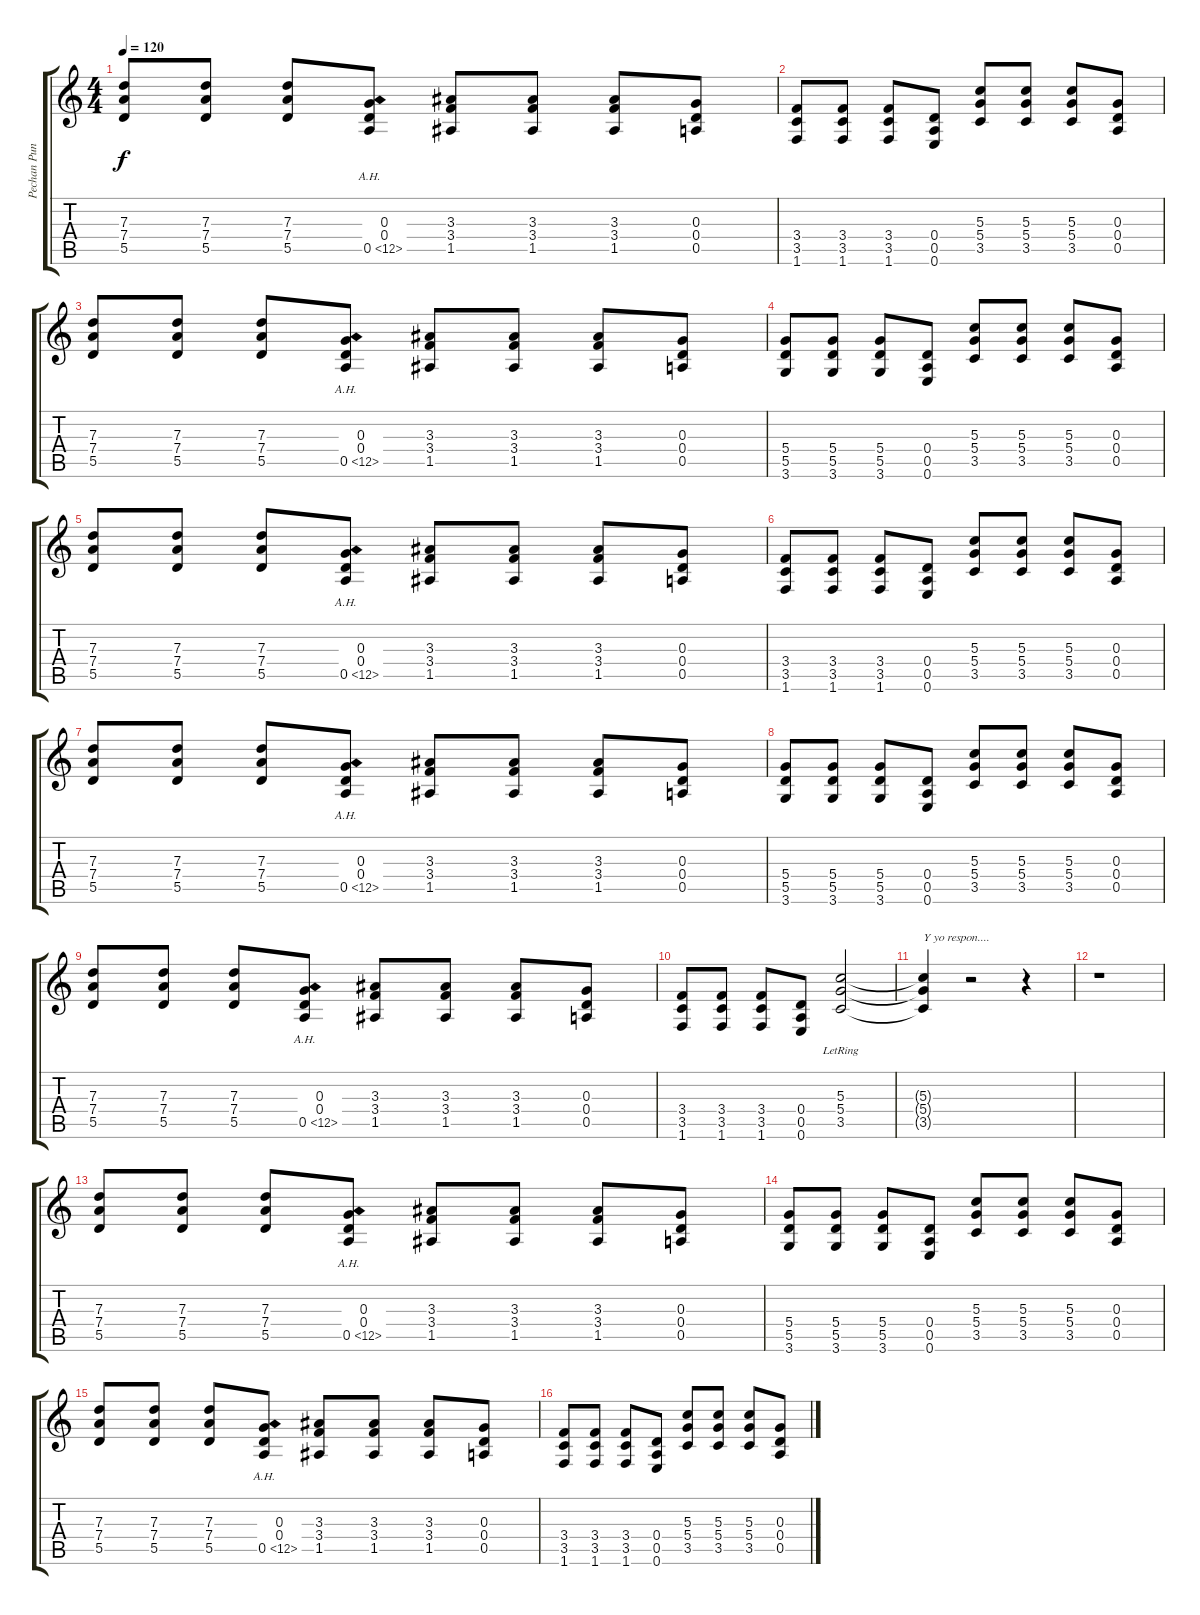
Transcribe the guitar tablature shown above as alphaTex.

\track ("Pechan Punk" "Pechan Pun") {instrument electricguitarjazz}
\staff {score tabs}
\tuning (E4 B3 G3 D3 A2 E2) {hide}
\ts (4 4)
\tempo 120
\clef g2
\ks c
(7.3 7.4 5.5).8{dy f} (7.3 7.4 5.5).8 (7.3 7.4 5.5).8 (0.3 0.4 0.5{ah 12}).8 (3.3 3.4 1.5).8 (3.3 3.4 1.5).8 (3.3 3.4 1.5).8 (0.3 0.4 0.5).8 |
(3.4 3.5 1.6).8 (3.4 3.5 1.6).8 (3.4 3.5 1.6).8 (0.4 0.5 0.6).8 (5.3 5.4 3.5).8 (5.3 5.4 3.5).8 (5.3 5.4 3.5).8 (0.3 0.4 0.5).8 |
(7.3 7.4 5.5).8 (7.3 7.4 5.5).8 (7.3 7.4 5.5).8 (0.3 0.4 0.5{ah 12}).8 (3.3 3.4 1.5).8 (3.3 3.4 1.5).8 (3.3 3.4 1.5).8 (0.3 0.4 0.5).8 |
(5.4 5.5 3.6).8 (5.4 5.5 3.6).8 (5.4 5.5 3.6).8 (0.4 0.5 0.6).8 (5.3 5.4 3.5).8 (5.3 5.4 3.5).8 (5.3 5.4 3.5).8 (0.3 0.4 0.5).8 |
(7.3 7.4 5.5).8 (7.3 7.4 5.5).8 (7.3 7.4 5.5).8 (0.3 0.4 0.5{ah 12}).8 (3.3 3.4 1.5).8 (3.3 3.4 1.5).8 (3.3 3.4 1.5).8 (0.3 0.4 0.5).8 |
(3.4 3.5 1.6).8 (3.4 3.5 1.6).8 (3.4 3.5 1.6).8 (0.4 0.5 0.6).8 (5.3 5.4 3.5).8 (5.3 5.4 3.5).8 (5.3 5.4 3.5).8 (0.3 0.4 0.5).8 |
(7.3 7.4 5.5).8 (7.3 7.4 5.5).8 (7.3 7.4 5.5).8 (0.3 0.4 0.5{ah 12}).8 (3.3 3.4 1.5).8 (3.3 3.4 1.5).8 (3.3 3.4 1.5).8 (0.3 0.4 0.5).8 |
(5.4 5.5 3.6).8 (5.4 5.5 3.6).8 (5.4 5.5 3.6).8 (0.4 0.5 0.6).8 (5.3 5.4 3.5).8 (5.3 5.4 3.5).8 (5.3 5.4 3.5).8 (0.3 0.4 0.5).8 |
(7.3 7.4 5.5).8 (7.3 7.4 5.5).8 (7.3 7.4 5.5).8 (0.3 0.4 0.5{ah 12}).8 (3.3 3.4 1.5).8 (3.3 3.4 1.5).8 (3.3 3.4 1.5).8 (0.3 0.4 0.5).8 |
(3.4 3.5 1.6).8 (3.4 3.5 1.6).8 (3.4 3.5 1.6).8 (0.4 0.5 0.6).8 (5.3 5.4 3.5{lr}).2 |
(5.3{t} 5.4{t} 3.5{t}).4{txt "Y yo respon...."} r.2 r.4 |
r.1 |
(7.3 7.4 5.5).8 (7.3 7.4 5.5).8 (7.3 7.4 5.5).8 (0.3 0.4 0.5{ah 12}).8 (3.3 3.4 1.5).8 (3.3 3.4 1.5).8 (3.3 3.4 1.5).8 (0.3 0.4 0.5).8 |
(5.4 5.5 3.6).8 (5.4 5.5 3.6).8 (5.4 5.5 3.6).8 (0.4 0.5 0.6).8 (5.3 5.4 3.5).8 (5.3 5.4 3.5).8 (5.3 5.4 3.5).8 (0.3 0.4 0.5).8 |
(7.3 7.4 5.5).8 (7.3 7.4 5.5).8 (7.3 7.4 5.5).8 (0.3 0.4 0.5{ah 12}).8 (3.3 3.4 1.5).8 (3.3 3.4 1.5).8 (3.3 3.4 1.5).8 (0.3 0.4 0.5).8 |
(3.4 3.5 1.6).8 (3.4 3.5 1.6).8 (3.4 3.5 1.6).8 (0.4 0.5 0.6).8 (5.3 5.4 3.5).8 (5.3 5.4 3.5).8 (5.3 5.4 3.5).8 (0.3 0.4 0.5).8
